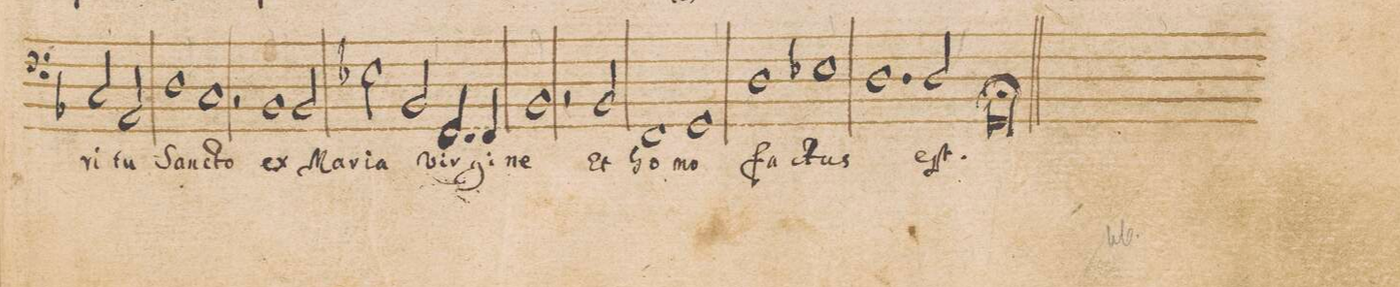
**kern	**text
*I"BASVS	*
*clefF4	*
*k[b-]	*
*met(C|)	*
*M2/1	*
2C/	-ri-
2AA/	-tu
1D	San-
=62	=62
1C	-cto
2r	.
1BB-	ex
=63	=63
2BB-/	Ma-
2E-X\	-ri-
2BB-/	-a
=64	=64
2.FF/	vir-
4FF/	-gi-
1BB-	-ne
=65	=65
2r	.
2BB-/	Et
1FF	ho-
=66	=66
1GG	-mo
1D	fa-
=67	=67
1E-X	-ctus
1.D	.
=68	=68
2D/	eſt
1GG;	.
=69||	=69||
*M2/1	*
*met(c)	*
*-	*-
